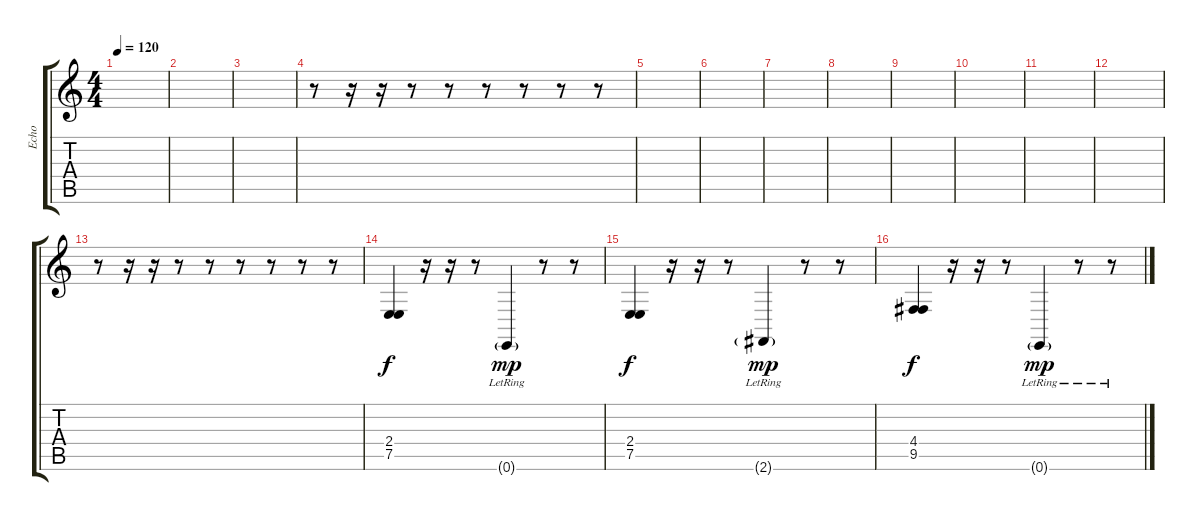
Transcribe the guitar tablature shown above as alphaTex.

\track ("Echo" "Echo") {instrument fx1rain}
\staff {score tabs}
\tuning (E4 B3 G3 D3 A2 E2) {hide}
\ts (4 4)
\tempo 120
\clef g2
\ks c
|
|
|
r.8 r.16 r.16 r.8 r.8 r.8 r.8 r.8 r.8 |
|
|
|
|
|
|
|
|
r.8 r.16 r.16 r.8 r.8 r.8 r.8 r.8 r.8 |
(2.4 7.5).4 r.16 r.16 r.8 0.6{g lr}.4{dy mp} r.8 r.8 |
(2.4 7.5).4{dy f} r.16 r.16 r.8 2.6{g lr}.4{dy mp} r.8 r.8 |
(4.4 9.5).4{dy f} r.16 r.16 r.8 0.6{g lr}.4{dy mp} r.8 r.8
